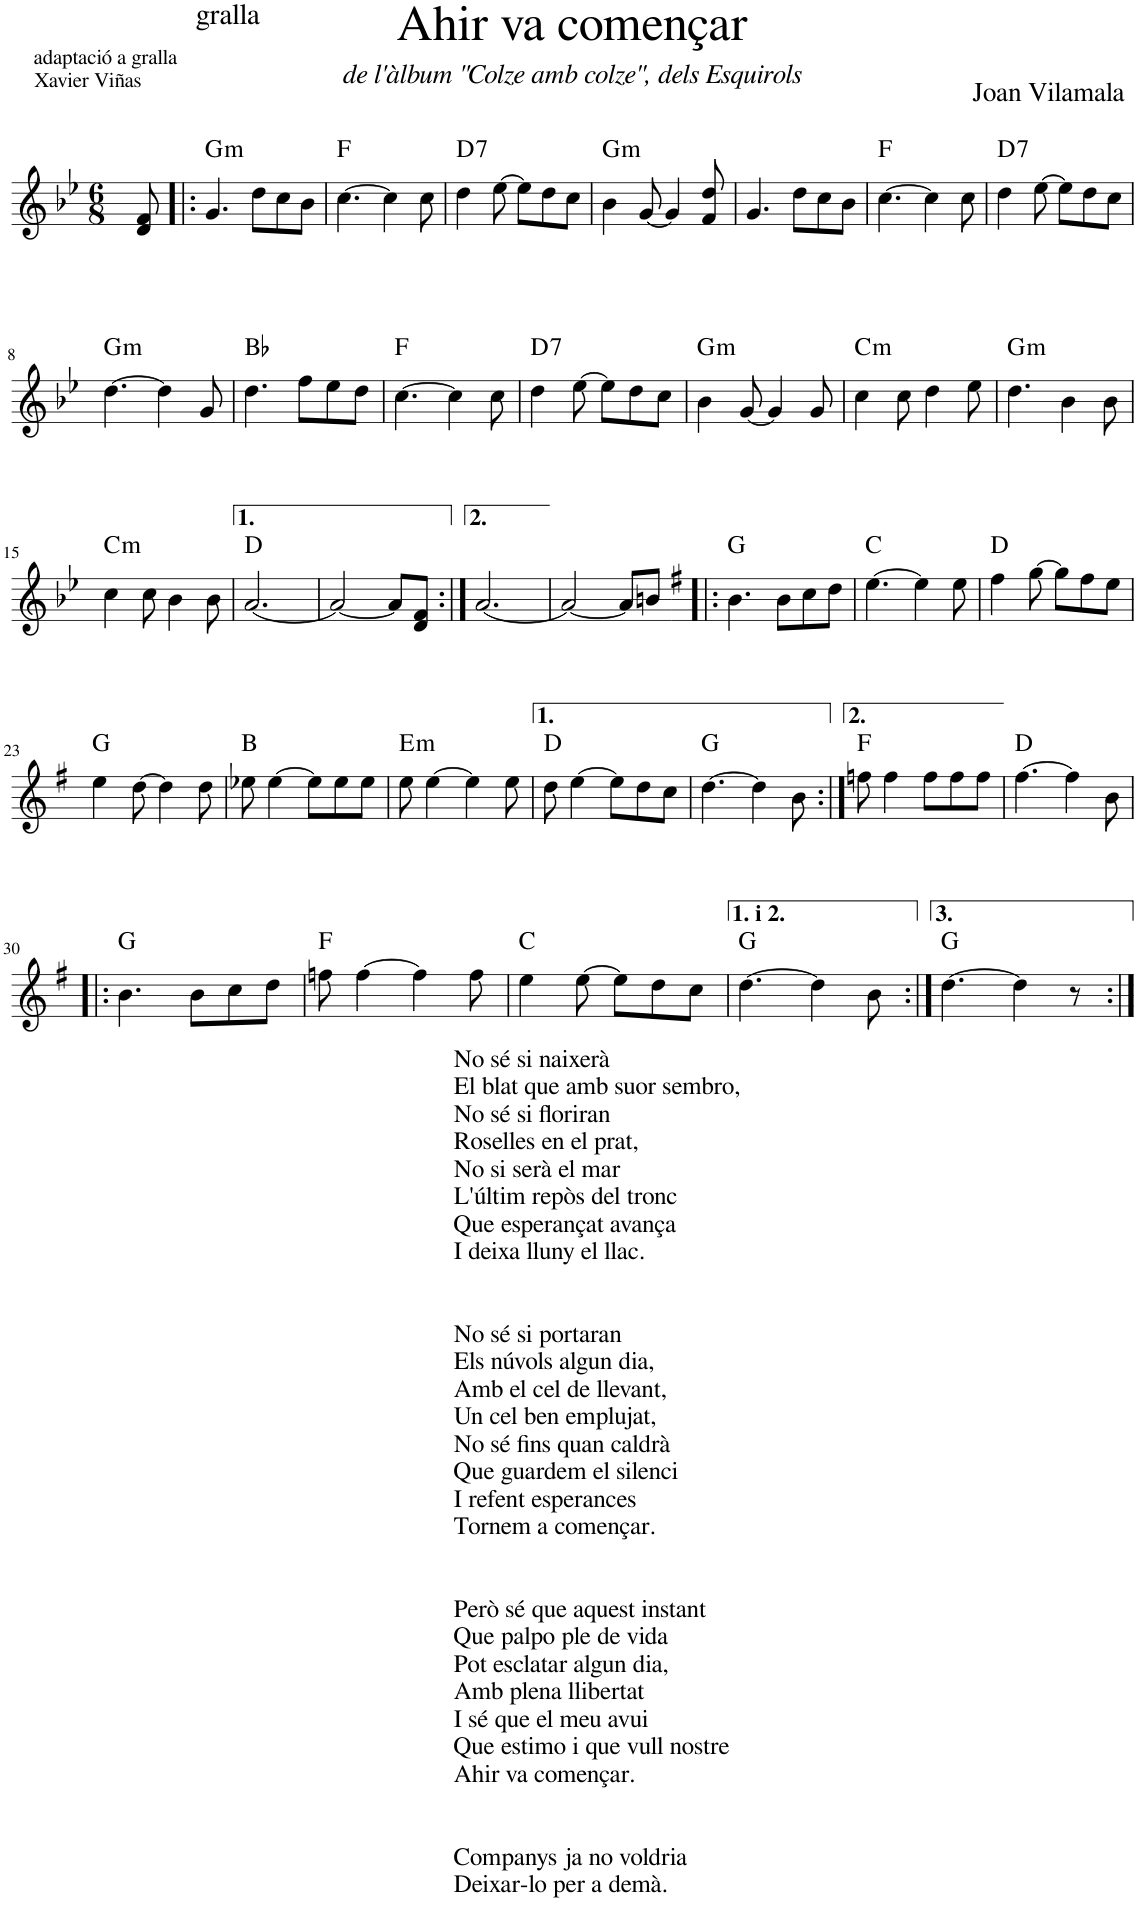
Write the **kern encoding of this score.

**kern	**harte
*part1	*part1
*staff1	*
*I"Oboè	*
*I'Ob.	*
*clefG2	*
*k[b-e-]	*
*M6/8	*
=	=
8d/ 8f/	.
=1!|:	=1!|:
!	!LO:H:kt=m
4.g/	G:min
8dd\L	.
8cc\	.
8b-\J	.
=2	=2
[4.cc\	F:maj
4cc\]	.
8cc\	.
=3	=3
!	!LO:H:kt=7
4dd\	D:7
[8ee-\	.
8ee-\L]	.
8dd\	.
8cc\J	.
=4	=4
!	!LO:H:kt=m
4b-\	G:min
[8g/	.
4g/]	.
8f/ 8dd/	.
=5	=5
4.g/	.
8dd\L	.
8cc\	.
8b-\J	.
=6	=6
[4.cc\	F:maj
4cc\]	.
8cc\	.
=7	=7
!	!LO:H:kt=7
4dd\	D:7
[8ee-\	.
8ee-\L]	.
8dd\	.
8cc\J	.
!!LO:LB:g=z
=8	=8
!	!LO:H:kt=m
[4.dd\	G:min
4dd\]	.
8g/	.
=9	=9
4.dd\	Bb:maj
8ff\L	.
8ee-\	.
8dd\J	.
=10	=10
[4.cc\	F:maj
4cc\]	.
8cc\	.
=11	=11
!	!LO:H:kt=7
4dd\	D:7
[8ee-\	.
8ee-\L]	.
8dd\	.
8cc\J	.
=12	=12
!	!LO:H:kt=m
4b-\	G:min
[8g/	.
4g/]	.
8g/	.
=13	=13
!	!LO:H:kt=m
4cc\	C:min
8cc\	.
4dd\	.
8ee-\	.
=14	=14
!	!LO:H:kt=m
4.dd\	G:min
4b-\	.
8b-\	.
!!LO:LB:g=z
=15	=15
!	!LO:H:kt=m
4cc\	C:min
8cc\	.
4b-\	.
8b-\	.
=16	=16
[2.a/	D:maj
=17	=17
2a/_	.
8a/L]	.
8d/ 8f/J	.
=18:|!	=18:|!
[2.a/	.
=19	=19
2a/_	.
8a/L]	.
8bn/J	.
=20!|:	=20!|:
*k[f#]	*
4.b\	G:maj
8b\L	.
8cc\	.
8dd\J	.
=21	=21
[4.ee\	C:maj
4ee\]	.
8ee\	.
=22	=22
4ff#\	D:maj
[8gg\	.
8gg\L]	.
8ff#\	.
8ee\J	.
!!LO:LB:g=z
=23	=23
4ee\	G:maj
[8dd\	.
4dd\]	.
8dd\	.
=24	=24
8ee-X\	B:maj
[4ee-\	.
8ee-\L]	.
8ee-\	.
8ee-\J	.
=25	=25
!	!LO:H:kt=m
8ee\	E:min
[4ee\	.
4ee\]	.
8ee\	.
=26	=26
8dd\	D:maj
[4ee\	.
8ee\L]	.
8dd\	.
8cc\J	.
=27	=27
[4.dd\	G:maj
4dd\]	.
8b\	.
=28:|!	=28:|!
8ffn\	F:maj
4ff\	.
8ff\L	.
8ff\	.
8ff\J	.
=29	=29
[4.ff#\	D:maj
4ff#\]	.
8b\	.
!!LO:LB:g=z
=30!|:	=30!|:
4.b\	G:maj
8b\L	.
8cc\	.
8dd\J	.
=31	=31
8ffn\	F:maj
[4ff\	.
4ff\]	.
8ff\	.
=32	=32
4ee\	C:maj
[8ee\	.
8ee\L]	.
8dd\	.
8cc\J	.
=33	=33
[4.dd\	G:maj
4dd\]	.
8b\	.
=34:|!	=34:|!
[4.dd\	G:maj
4dd\]	.
8r	.
=:|!	=:|!
*-	*-
